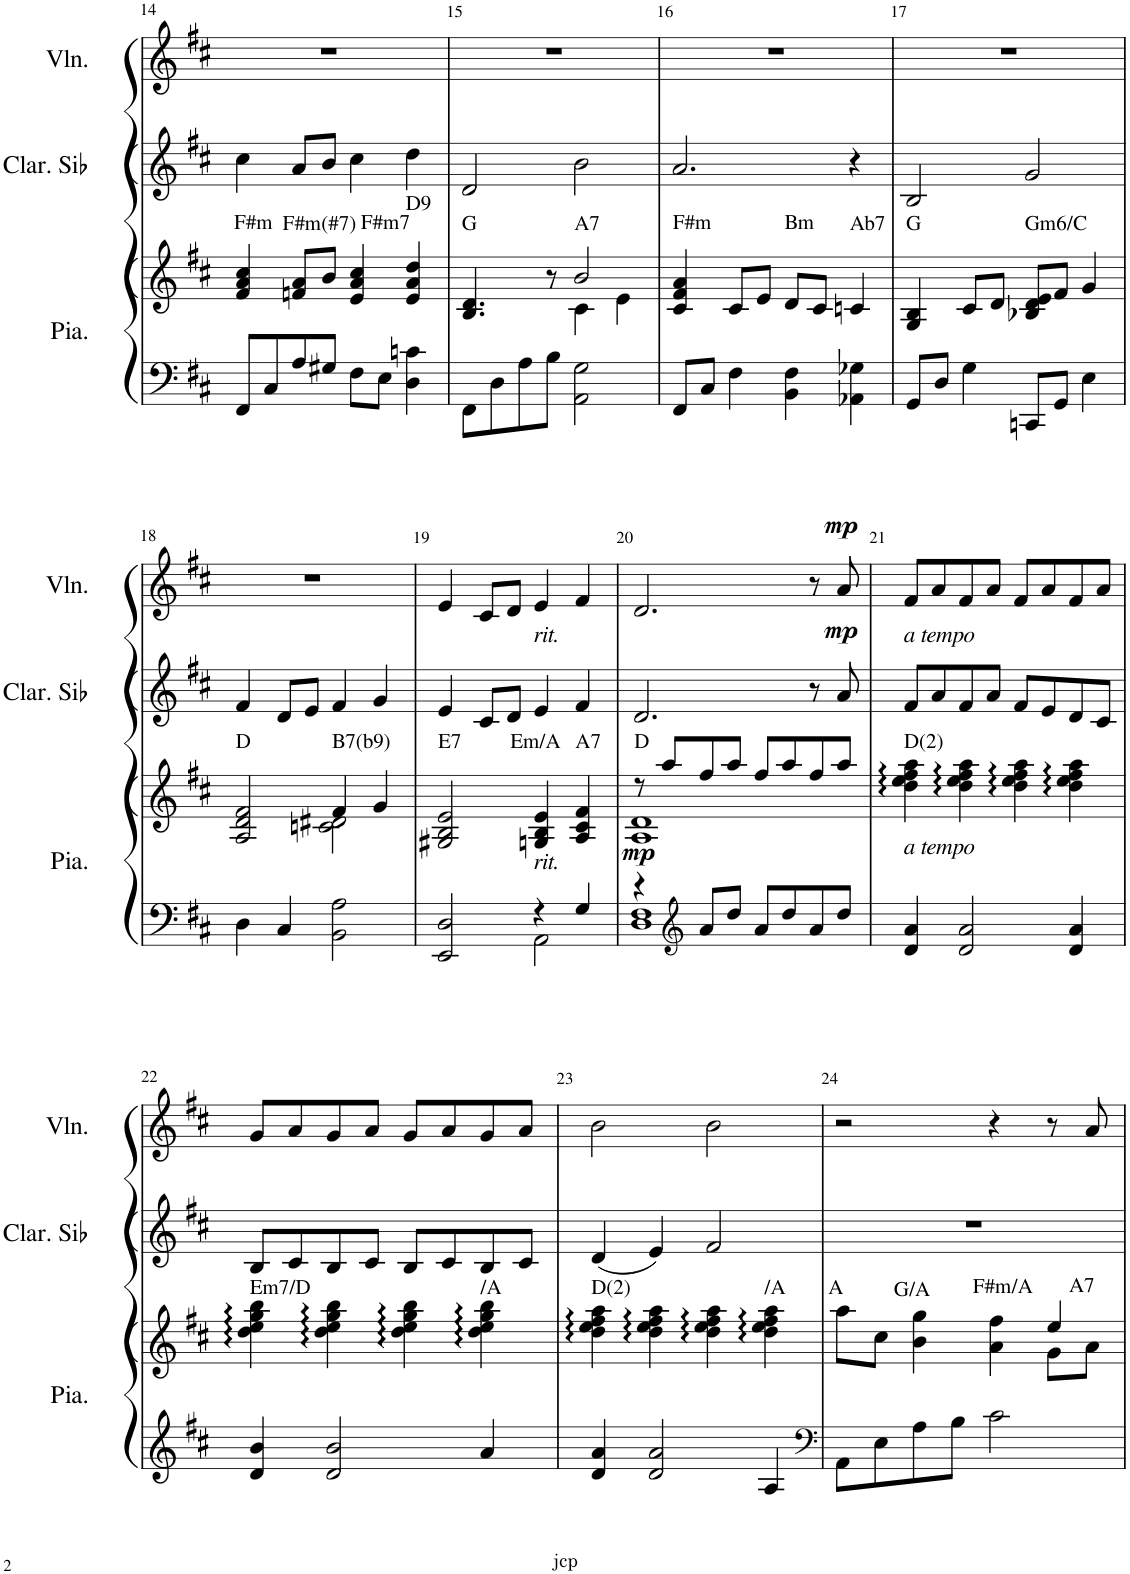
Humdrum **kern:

**kern	**kern	**dynam	**kern	**dynam	**kern	**dynam
*part3	*part3	*part3	*part2	*part2	*part1	*part1
*staff4	*staff3	*staff3/4	*staff2	*staff2	*staff1	*staff1
*I"Piano	*	*	*I"Clarinette en Sib	*	*I"Violon	*
*I'Pia.	*	*	*I'Clar. Sib	*	*I'Vln.	*
!!LO:PB:g=z
*clefF4	*clefG2	*	*clefG2	*	*clefG2	*
*	*	*	*ITrd1c2	*	*	*
*k[f#c#]	*k[f#c#]	*	*k[f#c#]	*	*k[f#c#]	*
*M4/4	*M4/4	*	*M4/4	*	*M4/4	*
*met(c)	*met(c)	*	*met(c)	*	*met(c)	*
=14	=14	=14	=14	=14	=14	=14
!	!LO:TX:a:t=F#m	!	!	!	!	!
8FF#/L	4f#/ 4a/ 4cc#/	.	4cc#\	.	1r	.
8C#/	.	.	.	.	.	.
!	!LO:TX:a:t=F#m(#7)	!	!	!	!	!
8A/	8fn/ 8a/L	.	8a/L	.	.	.
8G#X/J	8b/J	.	8b/J	.	.	.
!	!LO:TX:a:t=F#m7	!	!	!	!	!
8F#\L	4e/ 4a/ 4cc#/	.	4cc#\	.	.	.
8E\J	.	.	.	.	.	.
!	!LO:TX:a:t=D9	!	!	!	!	!
4D\ 4cn\	4e/ 4a/ 4dd/	.	4dd\	.	.	.
=15	=15	=15	=15	=15	=15	=15
*	*^	*	*	*	*	*
!	!LO:TX:a:t=G	!	!	!	!	!	!
8FF#\L	4.B/ 4.d/	2ryy	.	2d/	.	1r	.
8D\	.	.	.	.	.	.	.
8A\	.	.	.	.	.	.	.
8B\J	8r	.	.	.	.	.	.
!	!LO:TX:a:t=A7	!	!	!	!	!	!
2AA\ 2G\	2b/	4c#\	.	2b\	.	.	.
.	.	4e\	.	.	.	.	.
=16	=16	=16	=16	=16	=16	=16	=16
!	!LO:TX:a:t=F#m	!	!	!	!	!	!
*	*v	*v	*	*	*	*	*
8FF#/L	4c#/ 4f#/ 4a/	.	2.a/	.	1r	.
8C#/J	.	.	.	.	.	.
4F#\	8c#/L	.	.	.	.	.
.	8e/J	.	.	.	.	.
!	!LO:TX:a:t=Bm	!	!	!	!	!
4BB\ 4F#\	8d/L	.	.	.	.	.
.	8c#/J	.	.	.	.	.
!	!LO:TX:a:t=Ab7	!	!	!	!	!
4AA-X\ 4G-X\	4cn/	.	4r	.	.	.
=17	=17	=17	=17	=17	=17	=17
!	!LO:TX:a:t=G	!	!	!	!	!
8GG/L	4G/ 4B/	.	2B/	.	1r	.
8D/J	.	.	.	.	.	.
4G\	8c#/L	.	.	.	.	.
.	8d/J	.	.	.	.	.
!	!LO:TX:a:t=Gm6/C	!	!	!	!	!
8CCn/L	8B-X/ 8d/ 8e/L	.	2g/	.	.	.
8GG/J	8f#/J	.	.	.	.	.
4E\	4g/	.	.	.	.	.
!!LO:LB:g=z
=18	=18	=18	=18	=18	=18	=18
*	*^	*	*	*	*	*
!	!LO:TX:a:t=D	!	!	!	!	!	!
4D\	2A/ 2d/ 2f#/	2ryy	.	4f#/	.	1r	.
4C#/	.	.	.	8d/L	.	.	.
.	.	.	.	8e/J	.	.	.
!	!LO:TX:a:t=B7(b9)	!	!	!	!	!	!
2BB\ 2A\	4f#/	2cn\ 2d#X\	.	4f#/	.	.	.
.	4g/	.	.	4g/	.	.	.
*	*v	*v	*	*	*	*	*
=19	=19	=19	=19	=19	=19	=19
*^	*	*	*	*	*	*
!	!	!LO:TX:a:t=E7	!	!	!	!	!
2EE/ 2D/	2ryy	2G#X/ 2B/ 2e/	.	4e/	.	4e/	.
.	.	.	.	8c#/L	.	8c#/L	.
.	.	.	.	8d/J	.	8d/J	.
!	!	!	!	!	!	!LO:TX:b:i:t=rit.	!
!	!	!LO:TX:a:t=Em/A	!	!	!	!	!
!	!	!LO:TX:b:i:t=rit.	!	!	!	!	!
4r	2AA\	4Gn/ 4B/ 4e/	.	4e/	.	4e/	.
!	!	!LO:TX:a:t=A7	!	!	!	!	!
4G/	.	4A/ 4c#/ 4f#/	.	4f#/	.	4f#/	.
=20	=20	=20	=20	=20	=20	=20	=20
*	*	*^	*	*	*	*	*
!	!	!LO:TX:a:t=D	!	!	!	!	!	!
!	!	!	!	!LO:DY:b	!	!	!	!
4r	1D 1F#	8r	1A 1d	mp	2.d/	.	2.d/	.
.	.	8aa/L	.	.	.	.	.	.
*clefG2	*	*	*	*	*	*	*	*
8a/L	.	8ff#/	.	.	.	.	.	.
8dd/J	.	8aa/J	.	.	.	.	.	.
8a/L	.	8ff#/L	.	.	.	.	.	.
8dd/	.	8aa/	.	.	.	.	.	.
8a/	.	8ff#/	.	.	8r	.	8r	.
!	!	!	!	!	!	!LO:DY:a	!	!LO:DY:a
8dd/J	.	8aa/J	.	.	8a/	mp	8a/	mp
*v	*v	*	*	*	*	*	*	*
*	*v	*v	*	*	*	*	*
=21	=21	=21	=21	=21	=21	=21
!	!	!	!	!	!LO:TX:b:i:t=a tempo	!
!	!LO:TX:a:t=D(2)	!	!	!	!	!
!	!LO:TX:b:i:t=a tempo	!	!	!	!	!
4d/ 4a/	4dd\ 4ee\ 4ff#\ 4aa\	.	8f#/L	.	8f#/L	.
.	.	.	8a/	.	8a/	.
2d/ 2a/	4dd\ 4ee\ 4ff#\ 4aa\	.	8f#/	.	8f#/	.
.	.	.	8a/J	.	8a/J	.
.	4dd\ 4ee\ 4ff#\ 4aa\	.	8f#/L	.	8f#/L	.
.	.	.	8e/	.	8a/	.
4d/ 4a/	4dd\ 4ee\ 4ff#\ 4aa\	.	8d/	.	8f#/	.
.	.	.	8c#/J	.	8a/J	.
!!LO:LB:g=z
=22	=22	=22	=22	=22	=22	=22
!	!LO:TX:a:t=Em7/D	!	!	!	!	!
4d/ 4b/	4dd\ 4ee\ 4gg\ 4bb\	.	8B/L	.	8g/L	.
.	.	.	8c#/	.	8a/	.
2d/ 2b/	4dd\ 4ee\ 4gg\ 4bb\	.	8B/	.	8g/	.
.	.	.	8c#/J	.	8a/J	.
.	4dd\ 4ee\ 4gg\ 4bb\	.	8B/L	.	8g/L	.
.	.	.	8c#/	.	8a/	.
!	!LO:TX:a:t=/A	!	!	!	!	!
4a/	4dd\ 4ee\ 4gg\ 4bb\	.	8B/	.	8g/	.
.	.	.	8c#/J	.	8a/J	.
=23	=23	=23	=23	=23	=23	=23
!	!LO:TX:a:t=D(2)	!	!	!	!	!
4d/ 4a/	4dd\ 4ee\ 4ff#\ 4aa\	.	(4d/	.	2b\	.
2d/ 2a/	4dd\ 4ee\ 4ff#\ 4aa\	.	4e/)	.	.	.
.	4dd\ 4ee\ 4ff#\ 4aa\	.	2f#/	.	2b\	.
!	!LO:TX:a:t=/A	!	!	!	!	!
4A/	4dd\ 4ee\ 4ff#\ 4aa\	.	.	.	.	.
=24	=24	=24	=24	=24	=24	=24
*clefF4	*	*	*	*	*	*
*	*^	*	*	*	*	*
!	!LO:TX:a:t=A	!	!	!	!	!	!
8AA\L	8aa\L	2.ryy	.	1r	.	2r	.
8E\	8cc#\J	.	.	.	.	.	.
!	!LO:TX:a:t=G/A	!	!	!	!	!	!
8A\	4b\ 4gg\	.	.	.	.	.	.
8B\J	.	.	.	.	.	.	.
!	!LO:TX:a:t=F#m/A	!	!	!	!	!	!
2c#\	4a\ 4ff#\	.	.	.	.	4r	.
!	!LO:TX:a:t=A7	!	!	!	!	!	!
.	4ee/	8g\L	.	.	.	8r	.
.	.	8a\J	.	.	.	8a/	.
*	*v	*v	*	*	*	*	*
=	=	=	=	=	=	=
*-	*-	*-	*-	*-	*-	*-
